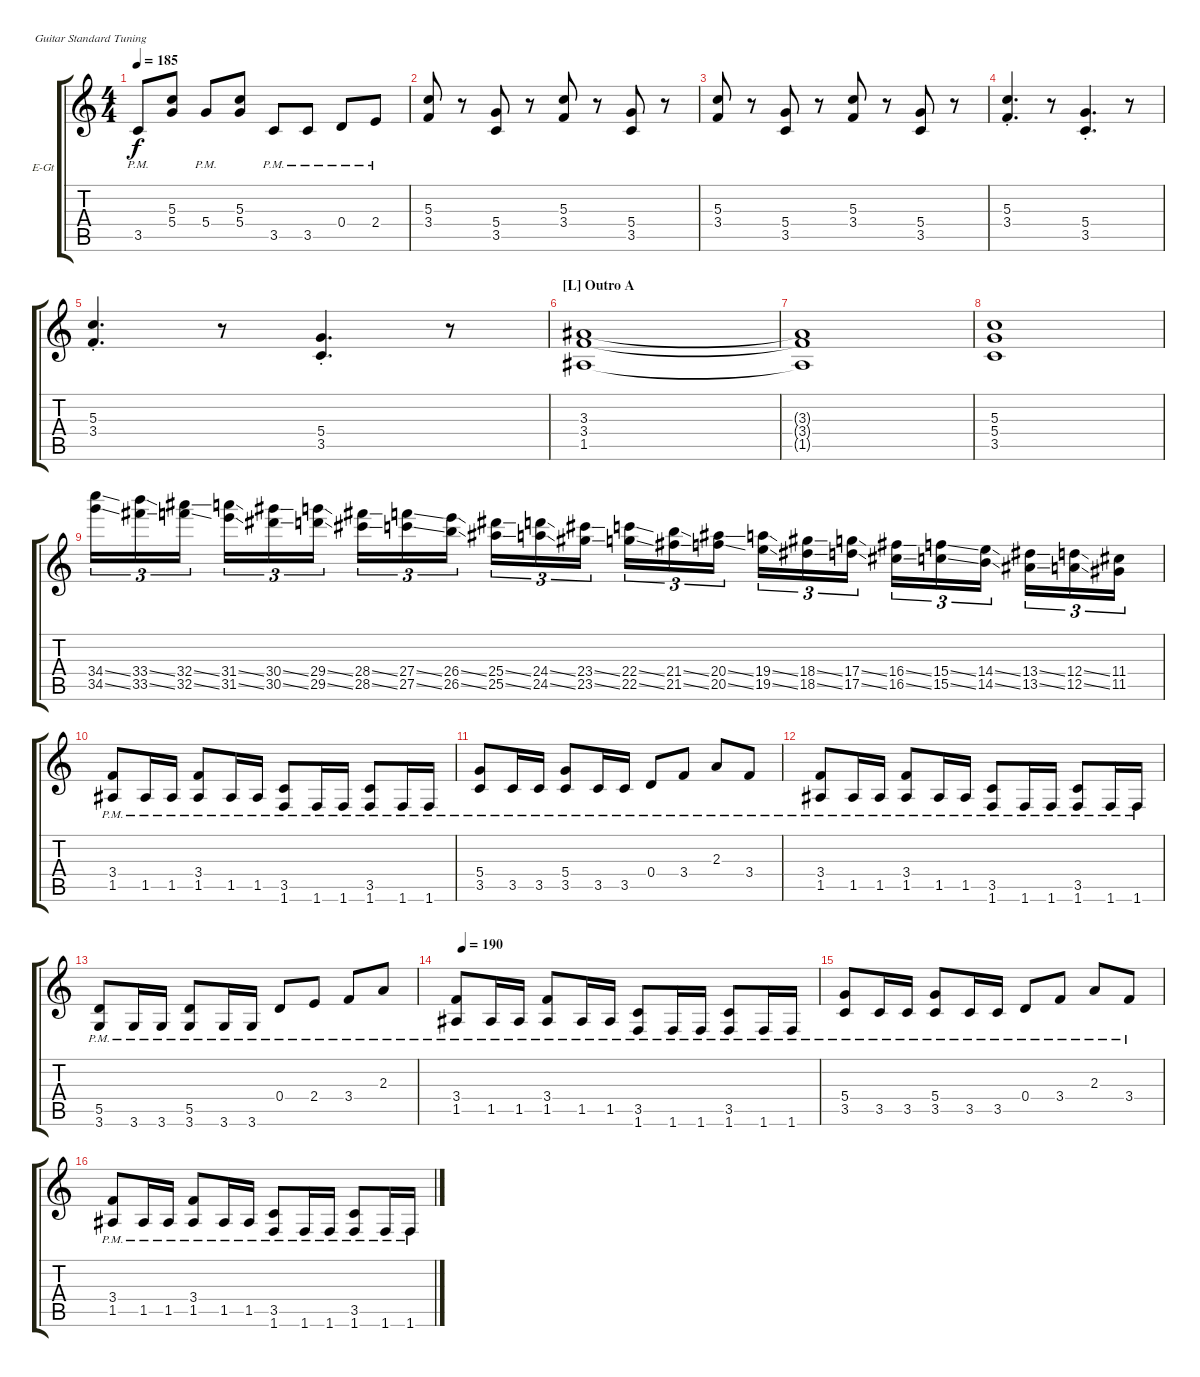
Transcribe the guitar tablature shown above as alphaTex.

\defaultSystemsLayout 4
\bracketExtendMode groupsimilarinstruments
\firstSystemTrackNameOrientation horizontal
\otherSystemsTrackNameOrientation horizontal
\track ("Standard Tuning Arr." "E-Gt") {mute instrument electricguitarclean}
\staff {score tabs}
\tuning (E4 B3 G3 D3 A2 E2)
\ts (4 4)
\tempo 185
\clef g2
\scale
0.333333
\ks c
3.5{pm}.8{dy f} (5.4 5.3).8 5.4{pm}.8 (5.4 5.3).8 3.5{pm}.8 3.5{pm}.8 0.4{pm}.8 2.4{pm}.8 |
\scale
0.333333 (3.4 5.3).8 r.8 (3.5 5.4).8 r.8 (3.4 5.3).8 r.8 (3.5 5.4).8 r.8 |
\scale
0.333333 (3.4 5.3).8 r.8 (3.5 5.4).8 r.8 (3.4 5.3).8 r.8 (3.5 5.4).8 r.8 |
\scale
0.333333 (3.4{st} 5.3{st}).4{d} r.8 (3.5{st} 5.4{st}).4{d} r.8 |
\scale
0.333333 (3.4{st} 5.3{st}).4{d} r.8 (3.5{st} 5.4{st}).4{d} r.8 |
\section ("L" "Outro A")
\scale
0.24381 (1.5 3.4 3.3).1 |
\scale
0.182857 (1.5{t} 3.4{t} 3.3{t}).1 |
\scale
0.08 (3.5 5.4 5.3).1 |
\scale
0.823864 (34.4{ss} 34.5{ss}).16{tu (3 2)} (33.4{ss} 33.5{ss}).16{tu (3 2)} (32.4{ss} 32.5{ss}).16{tu (3 2)} (31.4{ss} 31.5{ss}).16{tu (3 2)} (30.4{ss} 30.5{ss}).16{tu (3 2)} (29.4{ss} 29.5{ss}).16{tu (3 2)} (28.4{ss} 28.5{ss}).16{tu (3 2)} (27.4{ss} 27.5{ss}).16{tu (3 2)} (26.4{ss} 26.5{ss}).16{tu (3 2)} (25.4{ss} 25.5{ss}).16{tu (3 2)} (24.4{ss} 24.5{ss}).16{tu (3 2)} (23.4{ss} 23.5{ss}).16{tu (3 2)} (22.4{ss} 22.5{ss}).16{tu (3 2)} (21.4{ss} 21.5{ss}).16{tu (3 2)} (20.4{ss} 20.5{ss}).16{tu (3 2)} (19.4{ss} 19.5{ss}).16{tu (3 2)} (18.4{ss} 18.5{ss}).16{tu (3 2)} (17.4{ss} 17.5{ss}).16{tu (3 2)} (16.4{ss} 16.5{ss}).16{tu (3 2)} (15.4{ss} 15.5{ss}).16{tu (3 2)} (14.4{ss} 14.5{ss}).16{tu (3 2)} (13.4{ss} 13.5{ss}).16{tu (3 2)} (12.4{ss} 12.5{ss}).16{tu (3 2)} (11.4 11.5).16{tu (3 2)} |
\scale
0.333333 (1.5{pm} 3.4{pm}).8 1.5{pm}.16 1.5{pm}.16 (1.5{pm} 3.4{pm}).8 1.5{pm}.16 1.5{pm}.16 (1.6{pm} 3.5{pm}).8 1.6{pm}.16 1.6{pm}.16 (1.6{pm} 3.5{pm}).8 1.6{pm}.16 1.6{pm}.16 |
\scale
0.333333 (3.5{pm} 5.4{pm}).8 3.5{pm}.16 3.5{pm}.16 (3.5{pm} 5.4{pm}).8 3.5{pm}.16 3.5{pm}.16 0.4{pm}.8 3.4{pm}.8 2.3{pm}.8 3.4{pm}.8 |
\scale
0.333333 (1.5{pm} 3.4{pm}).8 1.5{pm}.16 1.5{pm}.16 (1.5{pm} 3.4{pm}).8 1.5{pm}.16 1.5{pm}.16 (1.6{pm} 3.5{pm}).8 1.6{pm}.16 1.6{pm}.16 (1.6{pm} 3.5{pm}).8 1.6{pm}.16 1.6{pm}.16 |
\scale
0.333333 (3.6{pm} 5.5{pm}).8 3.6{pm}.16 3.6{pm}.16 (3.6{pm} 5.5{pm}).8 3.6{pm}.16 3.6{pm}.16 0.4{pm}.8 2.4{pm}.8 3.4{pm}.8 2.3{pm}.8 |
\tempo (190 0.01875)
\scale
0.333333 (1.5{pm} 3.4{pm}).8 1.5{pm}.16 1.5{pm}.16 (1.5{pm} 3.4{pm}).8 1.5{pm}.16 1.5{pm}.16 (1.6{pm} 3.5{pm}).8 1.6{pm}.16 1.6{pm}.16 (1.6{pm} 3.5{pm}).8 1.6{pm}.16 1.6{pm}.16 |
\scale
0.333333 (3.5{pm} 5.4{pm}).8 3.5{pm}.16 3.5{pm}.16 (3.5{pm} 5.4{pm}).8 3.5{pm}.16 3.5{pm}.16 0.4{pm}.8 3.4{pm}.8 2.3{pm}.8 3.4{pm}.8 |
\scale
0.333333 (1.5{pm} 3.4{pm}).8 1.5{pm}.16 1.5{pm}.16 (1.5{pm} 3.4{pm}).8 1.5{pm}.16 1.5{pm}.16 (1.6{pm} 3.5{pm}).8 1.6{pm}.16 1.6{pm}.16 (1.6{pm} 3.5{pm}).8 1.6{pm}.16 1.6{pm}.16
